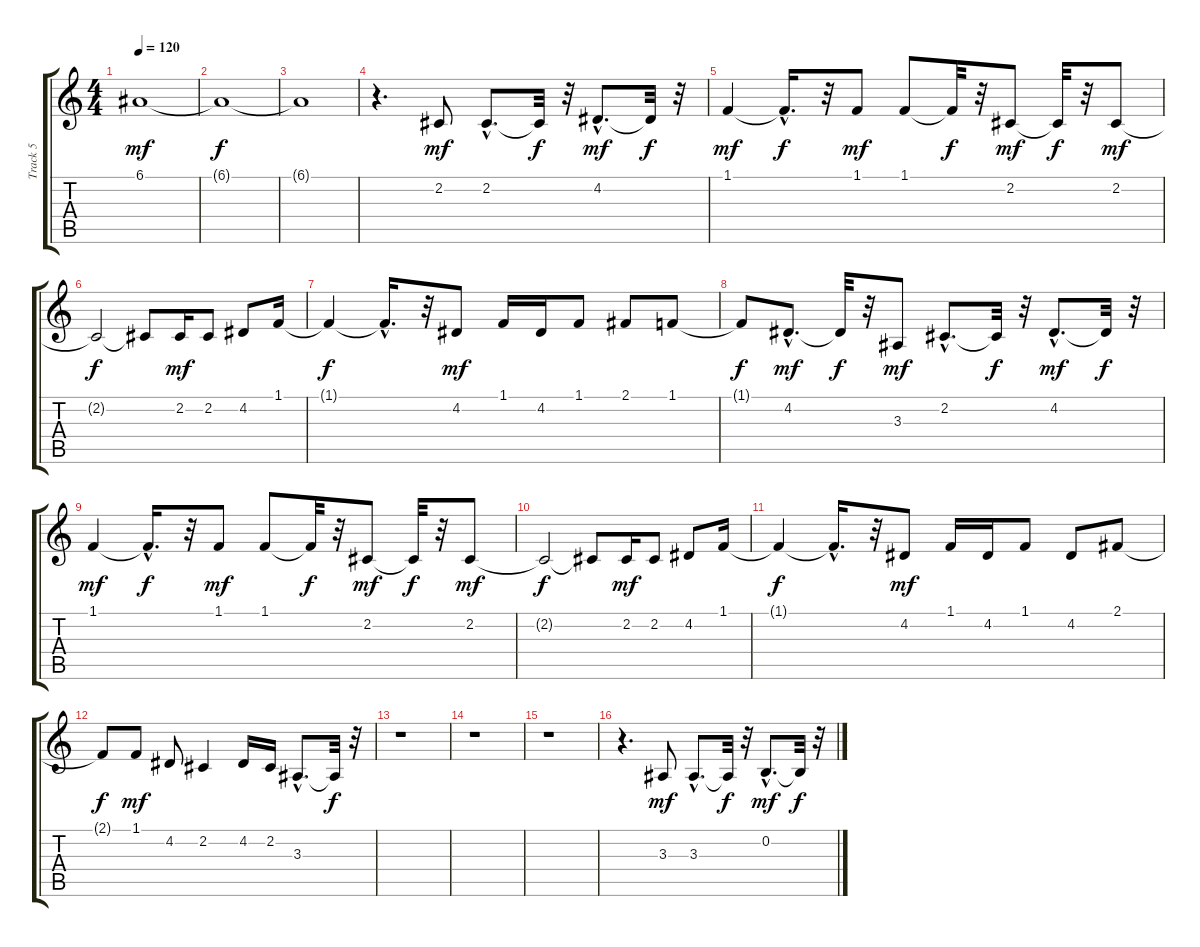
\track ("Track 5" "Track 5") {instrument trumpet}
\staff {score tabs}
\tuning (E4 B3 G3 D3 A2 E2) {hide}
\ts (4 4)
\tempo 120
\clef g2
\ks c
6.1.1{dy mf} |
6.1{t}.1{dy f} |
6.1{t}.1 |
r.4{d} 2.2.8{dy mf} 2.2{hac}.8{d} 2.2{t}.32{dy f} r.32 4.2{hac}.8{d dy mf} 4.2{t}.32{dy f} r.32 |
1.1.4{dy mf} 1.1{hac t}.16{d dy f} r.32 1.1.8{dy mf} 1.1.8 1.1{t}.32{dy f} r.32 2.2.8{dy mf} 2.2{t}.32{dy f} r.32 2.2.8{dy mf} |
2.2{t}.2{dy f} 2.2{t}.8 2.2.16{dy mf} 2.2.8 4.2.8 1.1.16 |
1.1{t}.4{dy f} 1.1{hac t}.16{d} r.32 4.2.8{dy mf} 1.1.16 4.2.16 1.1.8 2.1.8 1.1.8 |
1.1{t}.8{dy f} 4.2{hac}.8{d dy mf} 4.2{t}.32{dy f} r.32 3.3.8{dy mf} 2.2{hac}.8{d} 2.2{t}.32{dy f} r.32 4.2{hac}.8{d dy mf} 4.2{t}.32{dy f} r.32 |
1.1.4{dy mf} 1.1{hac t}.16{d dy f} r.32 1.1.8{dy mf} 1.1.8 1.1{t}.32{dy f} r.32 2.2.8{dy mf} 2.2{t}.32{dy f} r.32 2.2.8{dy mf} |
2.2{t}.2{dy f} 2.2{t}.8 2.2.16{dy mf} 2.2.8 4.2.8 1.1.16 |
1.1{t}.4{dy f} 1.1{hac t}.16{d} r.32 4.2.8{dy mf} 1.1.16 4.2.16 1.1.8 4.2.8 2.1.8 |
2.1{t}.8{dy f} 1.1.8{dy mf} 4.2.8 2.2.4 4.2.16 2.2.16 3.3{hac}.8{d} 3.3{t}.32{dy f} r.32 |
r.1 |
r.1 |
r.1 |
r.4{d} 3.3.8{dy mf} 3.3{hac}.8{d} 3.3{t}.32{dy f} r.32 0.2{hac}.8{d dy mf} 0.2{t}.32{dy f} r.32
